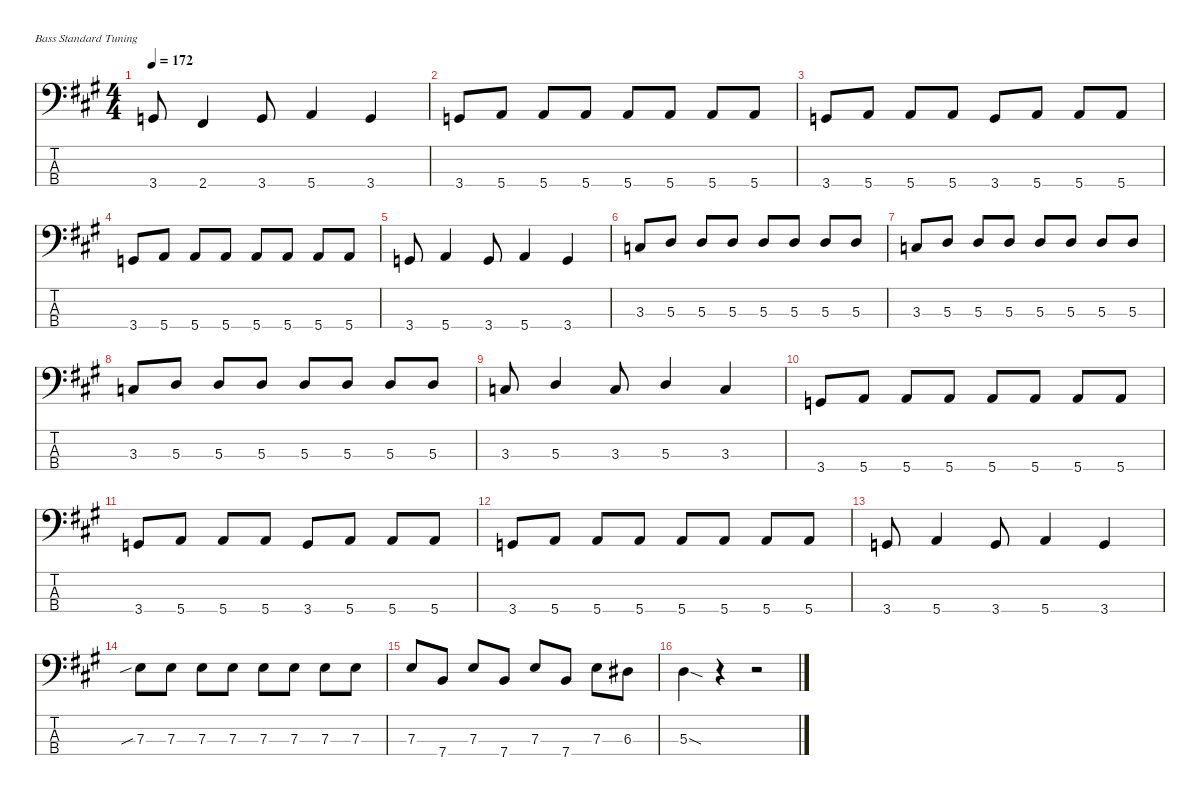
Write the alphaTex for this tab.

\defaultSystemsLayout 4
\hideDynamics
\bracketExtendMode nobrackets
\singleTrackTrackNamePolicy hidden
\multiTrackTrackNamePolicy hidden
\firstSystemTrackNameMode fullname
\firstSystemTrackNameOrientation horizontal
\otherSystemsTrackNameOrientation horizontal
\track ("Bass" "el.bs.") {instrument electricbasspick}
\staff {score tabs}
\tuning (G2 D2 A1 E1)
\ts (4 4)
\tempo 172
\clef f4
\ks a
3.4{acc forcenatural}.8{dy f beam Up} 2.4{acc #}.4{beam Up} 3.4{acc forcenatural}.8{beam Up} 5.4{acc forcenatural}.4{beam Up} 3.4{acc forcenatural}.4{beam Up} |
3.4{acc forcenatural}.8{beam Up} 5.4{acc forcenatural}.8{beam Up} 5.4{acc forcenatural}.8{beam Up} 5.4{acc forcenatural}.8{beam Up} 5.4{acc forcenatural}.8{beam Up} 5.4{acc forcenatural}.8{beam Up} 5.4{acc forcenatural}.8{beam Up} 5.4{acc forcenatural}.8{beam Up} |
3.4{acc forcenatural}.8{beam Up} 5.4{acc forcenatural}.8{beam Up} 5.4{acc forcenatural}.8{beam Up} 5.4{acc forcenatural}.8{beam Up} 3.4{acc forcenatural}.8{beam Up} 5.4{acc forcenatural}.8{beam Up} 5.4{acc forcenatural}.8{beam Up} 5.4{acc forcenatural}.8{beam Up} |
3.4{acc forcenatural}.8{beam Up} 5.4{acc forcenatural}.8{beam Up} 5.4{acc forcenatural}.8{beam Up} 5.4{acc forcenatural}.8{beam Up} 5.4{acc forcenatural}.8{beam Up} 5.4{acc forcenatural}.8{beam Up} 5.4{acc forcenatural}.8{beam Up} 5.4{acc forcenatural}.8{beam Up} |
3.4{acc forcenatural}.8{beam Up} 5.4{acc forcenatural}.4{beam Up} 3.4{acc forcenatural}.8{beam Up} 5.4{acc forcenatural}.4{beam Up} 3.4{acc forcenatural}.4{beam Up} |
3.3{acc forcenatural}.8{beam Up} 5.3{acc forcenatural}.8{beam Up} 5.3{acc forcenatural}.8{beam Up} 5.3{acc forcenatural}.8{beam Up} 5.3{acc forcenatural}.8{beam Up} 5.3{acc forcenatural}.8{beam Up} 5.3{acc forcenatural}.8{beam Up} 5.3{acc forcenatural}.8{beam Up} |
3.3{acc forcenatural}.8{beam Up} 5.3{acc forcenatural}.8{beam Up} 5.3{acc forcenatural}.8{beam Up} 5.3{acc forcenatural}.8{beam Up} 5.3{acc forcenatural}.8{beam Up} 5.3{acc forcenatural}.8{beam Up} 5.3{acc forcenatural}.8{beam Up} 5.3{acc forcenatural}.8{beam Up} |
3.3{acc forcenatural}.8{beam Up} 5.3{acc forcenatural}.8{beam Up} 5.3{acc forcenatural}.8{beam Up} 5.3{acc forcenatural}.8{beam Up} 5.3{acc forcenatural}.8{beam Up} 5.3{acc forcenatural}.8{beam Up} 5.3{acc forcenatural}.8{beam Up} 5.3{acc forcenatural}.8{beam Up} |
3.3{acc forcenatural}.8{beam Up} 5.3{acc forcenatural}.4{beam Up} 3.3{acc forcenatural}.8{beam Up} 5.3{acc forcenatural}.4{beam Up} 3.3{acc forcenatural}.4{beam Up} |
3.4{acc forcenatural}.8{beam Up} 5.4{acc forcenatural}.8{beam Up} 5.4{acc forcenatural}.8{beam Up} 5.4{acc forcenatural}.8{beam Up} 5.4{acc forcenatural}.8{beam Up} 5.4{acc forcenatural}.8{beam Up} 5.4{acc forcenatural}.8{beam Up} 5.4{acc forcenatural}.8{beam Up} |
3.4{acc forcenatural}.8{beam Up} 5.4{acc forcenatural}.8{beam Up} 5.4{acc forcenatural}.8{beam Up} 5.4{acc forcenatural}.8{beam Up} 3.4{acc forcenatural}.8{beam Up} 5.4{acc forcenatural}.8{beam Up} 5.4{acc forcenatural}.8{beam Up} 5.4{acc forcenatural}.8{beam Up} |
3.4{acc forcenatural}.8{beam Up} 5.4{acc forcenatural}.8{beam Up} 5.4{acc forcenatural}.8{beam Up} 5.4{acc forcenatural}.8{beam Up} 5.4{acc forcenatural}.8{beam Up} 5.4{acc forcenatural}.8{beam Up} 5.4{acc forcenatural}.8{beam Up} 5.4{acc forcenatural}.8{beam Up} |
3.4{acc forcenatural}.8{beam Up} 5.4{acc forcenatural}.4{beam Up} 3.4{acc forcenatural}.8{beam Up} 5.4{acc forcenatural}.4{beam Up} 3.4{acc forcenatural}.4{beam Up} |
7.3{sib acc forcenatural}.8{beam Down} 7.3{acc forcenatural}.8{beam Down} 7.3{acc forcenatural}.8{beam Down} 7.3{acc forcenatural}.8{beam Down} 7.3{acc forcenatural}.8{beam Down} 7.3{acc forcenatural}.8{beam Down} 7.3{acc forcenatural}.8{beam Down} 7.3{acc forcenatural}.8{beam Down} |
7.3{acc forcenatural}.8{beam Up} 7.4{acc forcenatural}.8{beam Up} 7.3{acc forcenatural}.8{beam Up} 7.4{acc forcenatural}.8{beam Up} 7.3{acc forcenatural}.8{beam Up} 7.4{acc forcenatural}.8{beam Up} 7.3{acc forcenatural}.8{beam Down} 6.3{acc #}.8{beam Down} |
5.3{sod acc forcenatural}.4{beam Down} r.4{beam Down} r.2{beam Down}
